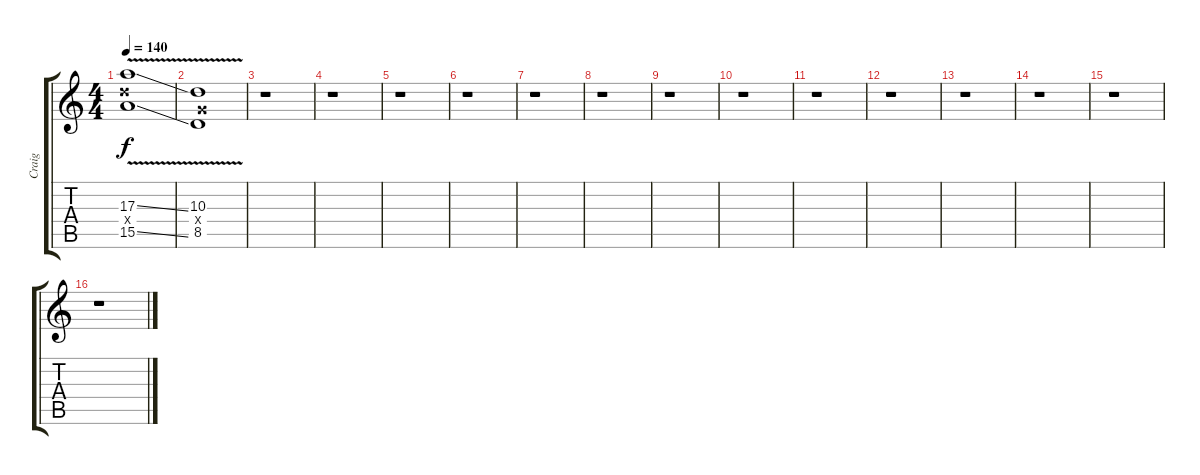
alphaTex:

\track ("Craig" "Craig") {instrument distortionguitar}
\staff {score tabs}
\tuning (Db4 Ab3 E3 B2 Gb2 B1) {hide}
\ts (4 4)
\tempo 140
\clef g2
\ks c
(17.3{v ss} 15.4{x} 15.5{v ss}).1{dy f} |
(10.3{v} 8.4{x} 8.5{v}).1 |
r.1 |
r.1 |
r.1 |
r.1 |
r.1 |
r.1 |
r.1 |
r.1 |
r.1 |
r.1 |
r.1 |
r.1 |
r.1 |
r.1
